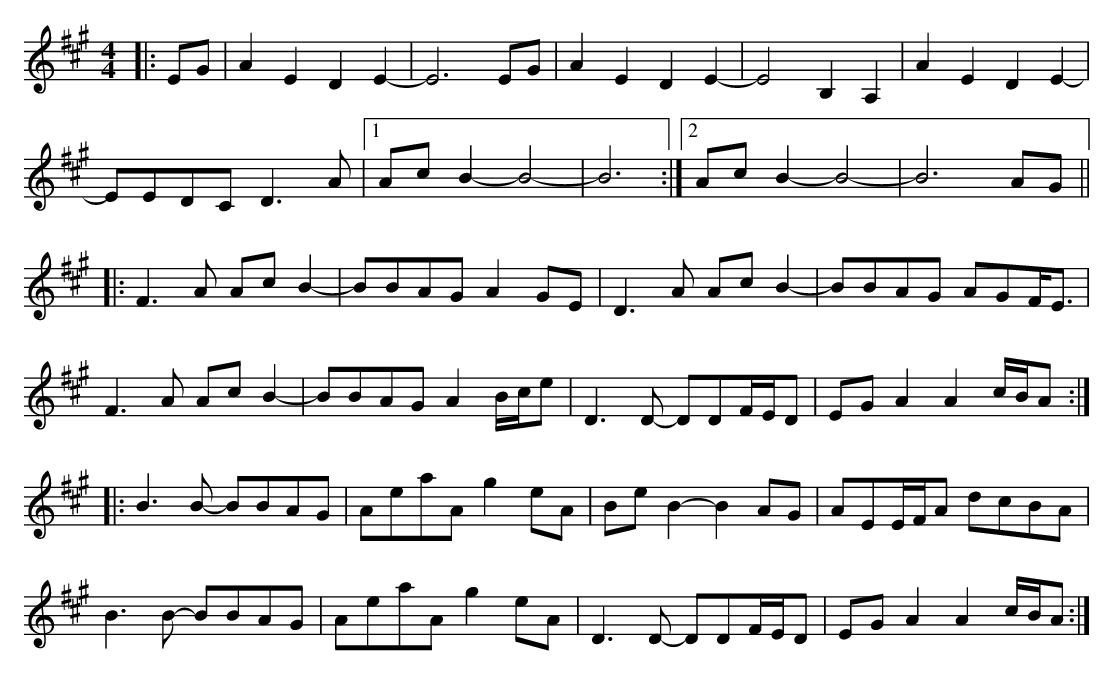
X:1
M:4/4
K:A
|:EG|A2E2 D2E2-|E6 EG|A2E2 D2E2-|E4 B,2A,2|A2E2 D2E2-|
EEDC D3A|1 AcB2- B4|-B6:|2 AcB2- B4|-B6 AG||
|:F3A AcB2-|BBAG A2GE|D3A AcB2-|BBAG AGF<E|
F3A AcB2-|BBAG A2B/c/e|D3D- DDF/E/D|EGA2 A2c/B/A:|
|:B3B- BBAG|AeaA g2eA|BeB2- B2AG|AEE/F/A dcBA|
B3B- BBAG|AeaA g2eA|D3D- DDF/E/D|EGA2 A2c/B/A:|
